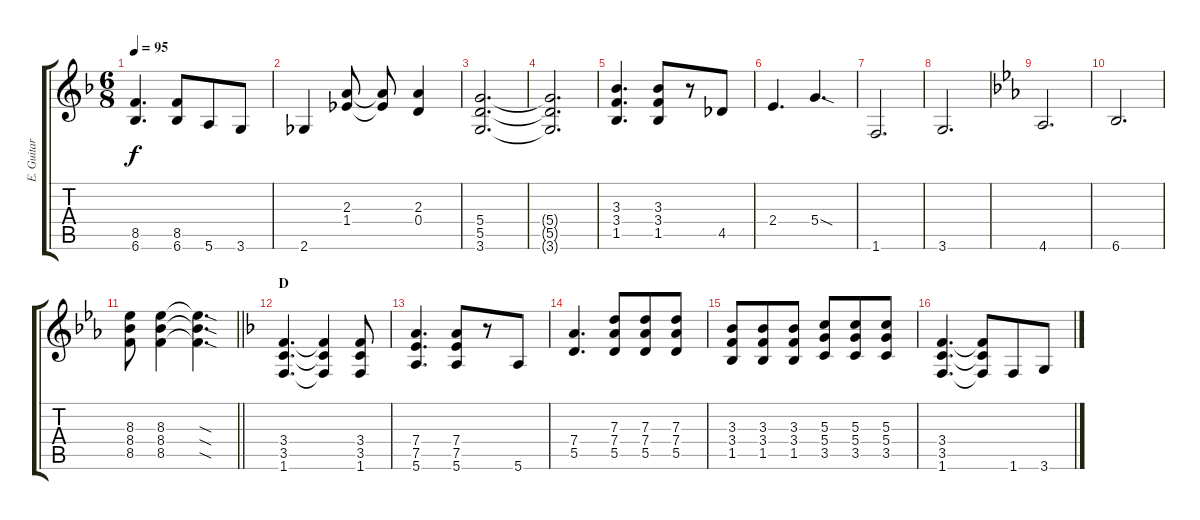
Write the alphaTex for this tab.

\track ("E. Guitar I" "E. Guitar ") {instrument electricguitarclean}
\staff {score tabs}
\tuning (E4 B3 G3 D3 A2 E2) {hide}
\ts (6 8)
\tempo 95
\clef g2
\ks f
(8.5 6.6).4{d dy f} (8.5 6.6).8 5.6.8 3.6.8 |
2.6.4 (2.3 1.4).8 (2.3{t} 1.4{t}).8 (2.3 0.4).4 |
(5.4 5.5 3.6).2{d} |
(5.4{t} 5.5{t} 3.6{t}).2{d} |
(3.3 3.4 1.5).4{d} (3.3 3.4 1.5).8 r.8 4.5.8 |
2.4.4{d} 5.4{sod}.4{d} |
1.6.2{d} |
3.6.2{d} |
\ks eb
4.6.2{d} |
6.6.2{d} |
\barLineRight lightlight
(8.3 8.4 8.5).8 (8.3 8.4 8.5).4 (8.3{sod t} 8.4{sod t} 8.5{sod t}).4{d} |
\section ("" "D")
\ks f
(3.4 3.5 1.6).4{d} (3.4{t} 3.5{t} 1.6{t}).4 (3.4 3.5 1.6).8 |
(7.4 7.5 5.6).4{d} (7.4 7.5 5.6).8 r.8 5.6.8 |
(7.4 5.5).4{d} (7.3 7.4 5.5).8 (7.3 7.4 5.5).8 (7.3 7.4 5.5).8 |
(3.3 3.4 1.5).8 (3.3 3.4 1.5).8 (3.3 3.4 1.5).8 (5.3 5.4 3.5).8 (5.3 5.4 3.5).8 (5.3 5.4 3.5).8 |
(3.4 3.5 1.6).4{d} (3.4{t} 3.5{t} 1.6{t}).8 1.6.8 3.6.8
